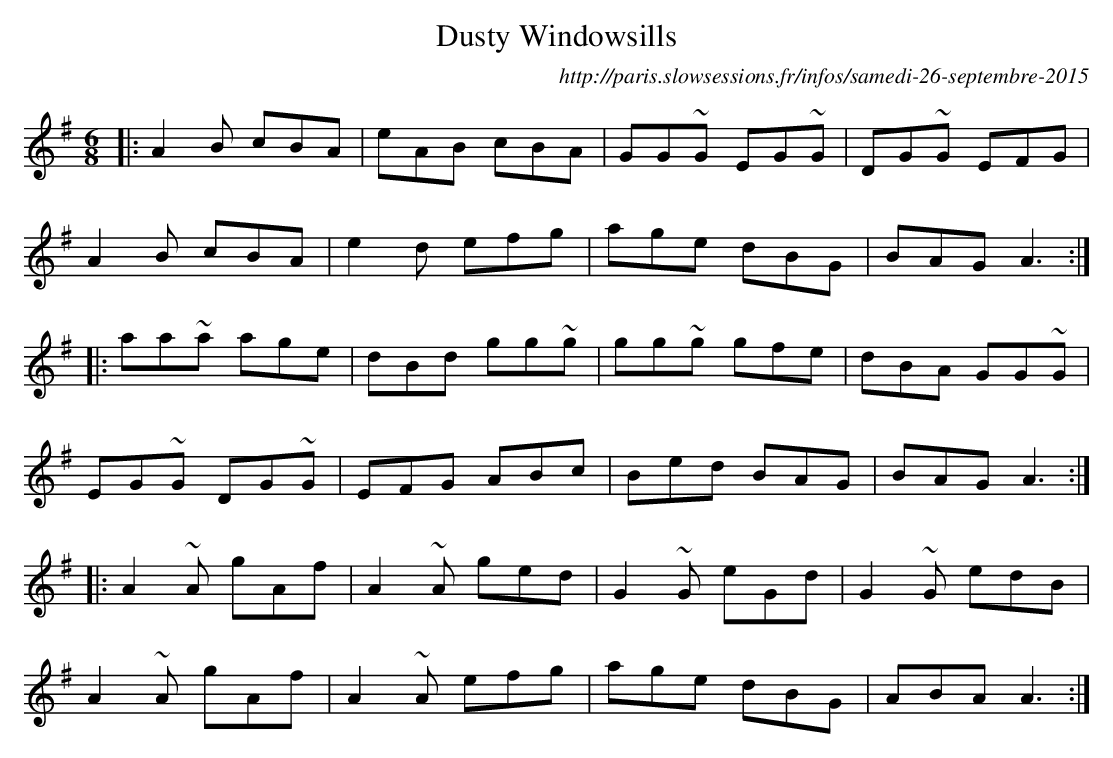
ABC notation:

X:1
T:Dusty Windowsills
O:http://paris.slowsessions.fr/infos/samedi-26-septembre-2015
M: 6/8
L: 1/8
K: Ador
|:A2B cBA|eAB cBA|GG~G EG~G|DG~G EFG|
A2B cBA|e2d efg|age dBG|BAG A3:|
|:aa~a age|dBd gg~g|gg~g gfe|dBA GG~G|
EG~G DG~G|EFG ABc|Bed BAG|BAG A3:|
|:A2~A gAf|A2~A ged|G2~G eGd|G2~G edB|
A2~A gAf|A2~A efg|age dBG|ABA A3:|
